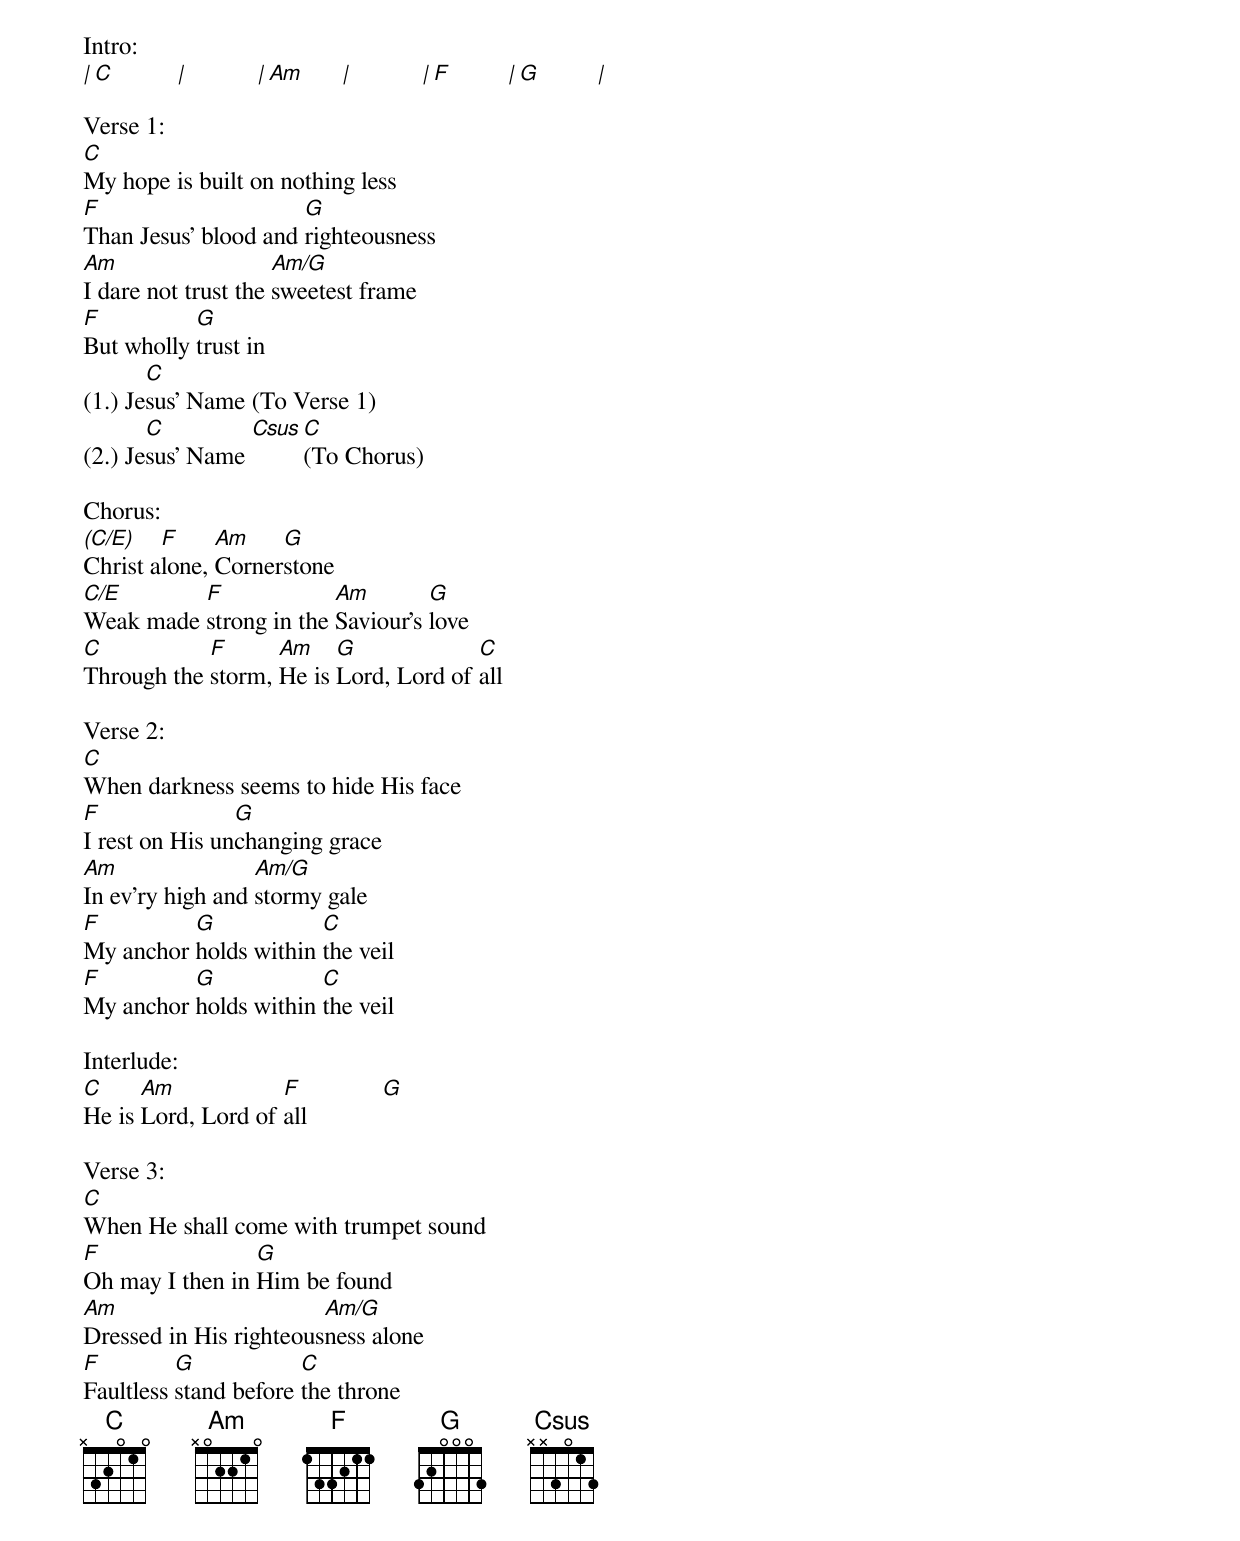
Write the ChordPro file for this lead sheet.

Intro:
[|][C]          [|]           [|][Am]      [|]           [|][F]         [|][G]         [|]

Verse 1:
[C]My hope is built on nothing less
[F]Than Jesus’ blood and [G]righteousness
[Am]I dare not trust the [Am/G]sweetest frame
[F]But wholly [G]trust in
(1.) Je[C]sus’ Name (To Verse 1)
(2.) Je[C]sus’ Name [Csus][C](To Chorus)

Chorus:
[(C/E)]Christ a[F]lone, [Am]Corner[G]stone
[C/E]Weak made [F]strong in the [Am]Saviour’s [G]love
[C]Through the [F]storm, [Am]He is [G]Lord, Lord of [C]all

Verse 2:
[C]When darkness seems to hide His face
[F]I rest on His un[G]changing grace
[Am]In ev’ry high and [Am/G]stormy gale
[F]My anchor [G]holds within [C]the veil
[F]My anchor [G]holds within [C]the veil

Interlude:
[C]He is [Am]Lord, Lord of [F]all            [G]

Verse 3:
[C]When He shall come with trumpet sound
[F]Oh may I then in [G]Him be found
[Am]Dressed in His righteous[Am/G]ness alone
[F]Faultless [G]stand before [C]the throne
